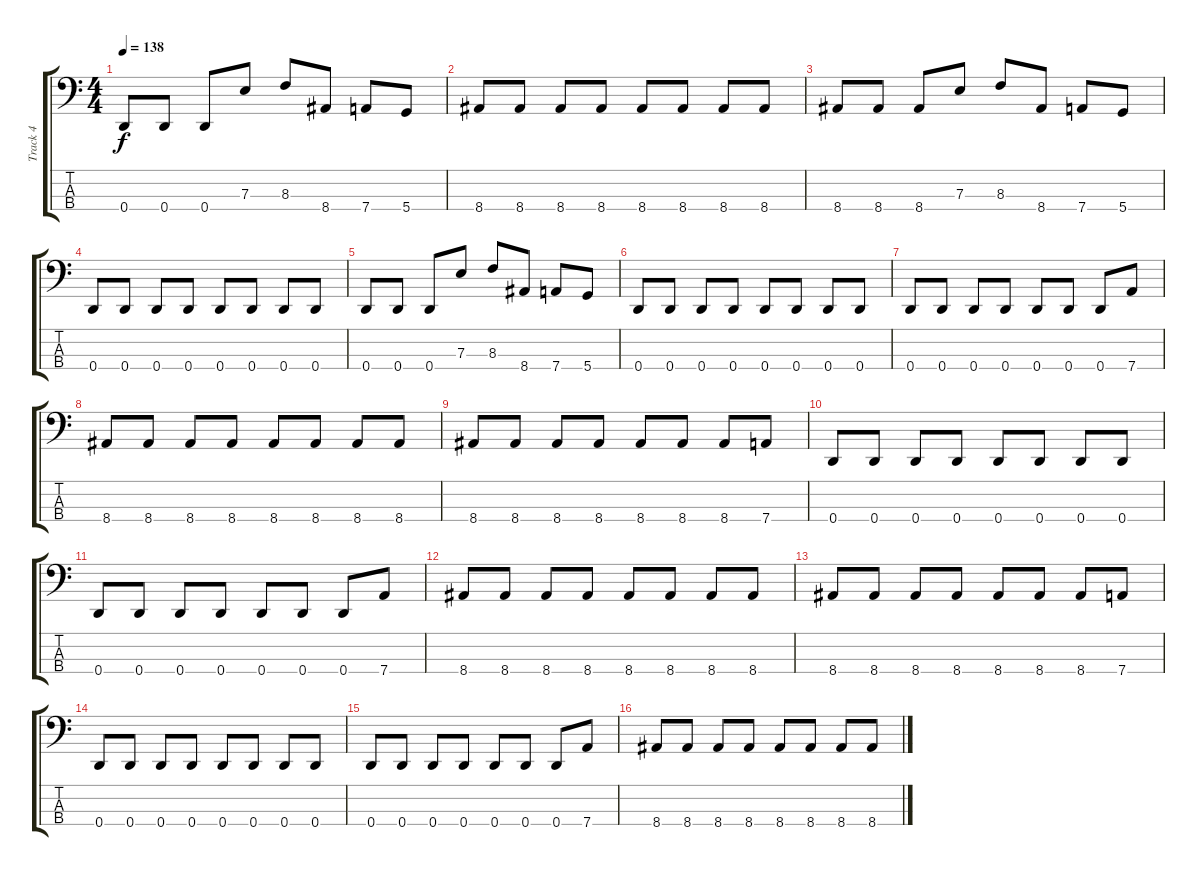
\track ("Track 4" "Track 4") {instrument electricbassfinger}
\staff {score tabs}
\tuning (G2 D2 A1 D1) {hide}
\ts (4 4)
\tempo 138
\clef f4
\ks c
0.4.8{dy f} 0.4.8 0.4.8 7.3.8 8.3.8 8.4.8 7.4.8 5.4.8 |
8.4.8 8.4.8 8.4.8 8.4.8 8.4.8 8.4.8 8.4.8 8.4.8 |
8.4.8 8.4.8 8.4.8 7.3.8 8.3.8 8.4.8 7.4.8 5.4.8 |
0.4.8 0.4.8 0.4.8 0.4.8 0.4.8 0.4.8 0.4.8 0.4.8 |
0.4.8 0.4.8 0.4.8 7.3.8 8.3.8 8.4.8 7.4.8 5.4.8 |
0.4.8 0.4.8 0.4.8 0.4.8 0.4.8 0.4.8 0.4.8 0.4.8 |
0.4.8 0.4.8 0.4.8 0.4.8 0.4.8 0.4.8 0.4.8 7.4.8 |
8.4.8 8.4.8 8.4.8 8.4.8 8.4.8 8.4.8 8.4.8 8.4.8 |
8.4.8 8.4.8 8.4.8 8.4.8 8.4.8 8.4.8 8.4.8 7.4.8 |
0.4.8 0.4.8 0.4.8 0.4.8 0.4.8 0.4.8 0.4.8 0.4.8 |
0.4.8 0.4.8 0.4.8 0.4.8 0.4.8 0.4.8 0.4.8 7.4.8 |
8.4.8 8.4.8 8.4.8 8.4.8 8.4.8 8.4.8 8.4.8 8.4.8 |
8.4.8 8.4.8 8.4.8 8.4.8 8.4.8 8.4.8 8.4.8 7.4.8 |
0.4.8 0.4.8 0.4.8 0.4.8 0.4.8 0.4.8 0.4.8 0.4.8 |
0.4.8 0.4.8 0.4.8 0.4.8 0.4.8 0.4.8 0.4.8 7.4.8 |
8.4.8 8.4.8 8.4.8 8.4.8 8.4.8 8.4.8 8.4.8 8.4.8
